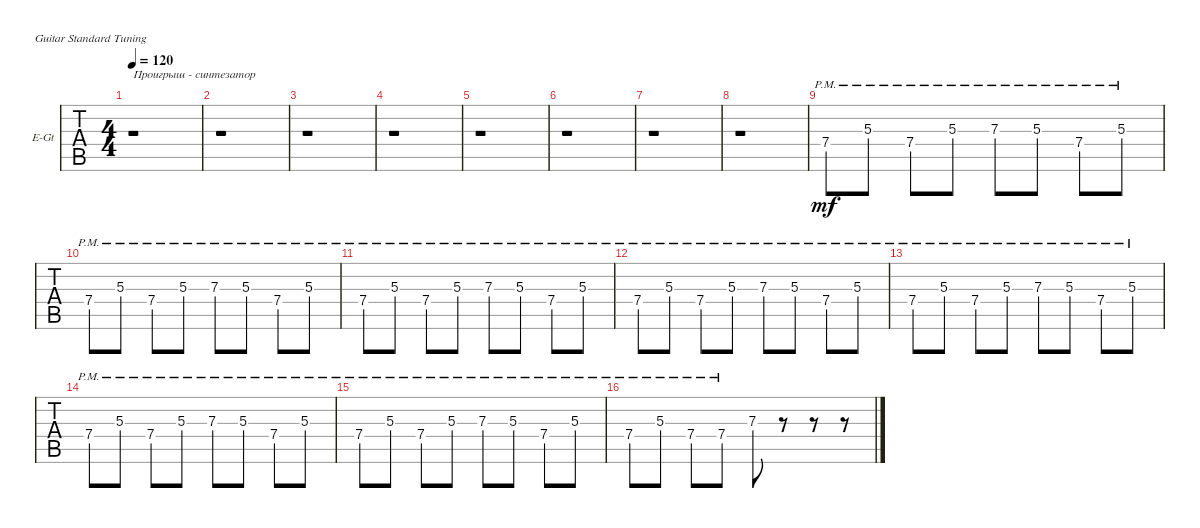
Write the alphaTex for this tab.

\defaultSystemsLayout 4
\bracketExtendMode groupsimilarinstruments
\firstSystemTrackNameOrientation horizontal
\otherSystemsTrackNameOrientation horizontal
\track ("Electric Guitar" "E-Gt") {instrument electricguitarclean}
\staff {tabs}
\tuning (E4 B3 G3 D3 A2 E2)
\ts (4 4)
\tempo 120
\clef g2
\ks c
r.1{txt "Проигрыш - синтезатор" dy mf} |
r.1 |
r.1 |
r.1 |
r.1 |
r.1 |
r.1 |
r.1 |
7.4{pm}.8 5.3{pm}.8 7.4{pm}.8 5.3{pm}.8 7.3{pm}.8 5.3{pm}.8 7.4{pm}.8 5.3{pm}.8 |
7.4{pm}.8 5.3{pm}.8 7.4{pm}.8 5.3{pm}.8 7.3{pm}.8 5.3{pm}.8 7.4{pm}.8 5.3{pm}.8 |
7.4{pm}.8 5.3{pm}.8 7.4{pm}.8 5.3{pm}.8 7.3{pm}.8 5.3{pm}.8 7.4{pm}.8 5.3{pm}.8 |
7.4{pm}.8 5.3{pm}.8 7.4{pm}.8 5.3{pm}.8 7.3{pm}.8 5.3{pm}.8 7.4{pm}.8 5.3{pm}.8 |
7.4{pm}.8 5.3{pm}.8 7.4{pm}.8 5.3{pm}.8 7.3{pm}.8 5.3{pm}.8 7.4{pm}.8 5.3{pm}.8 |
7.4{pm}.8 5.3{pm}.8 7.4{pm}.8 5.3{pm}.8 7.3{pm}.8 5.3{pm}.8 7.4{pm}.8 5.3{pm}.8 |
7.4{pm}.8 5.3{pm}.8 7.4{pm}.8 5.3{pm}.8 7.3{pm}.8 5.3{pm}.8 7.4{pm}.8 5.3{pm}.8 |
7.4{pm}.8 5.3{pm}.8 7.4{pm}.8 7.4{pm}.8 7.3.8 r.8 r.8 r.8
